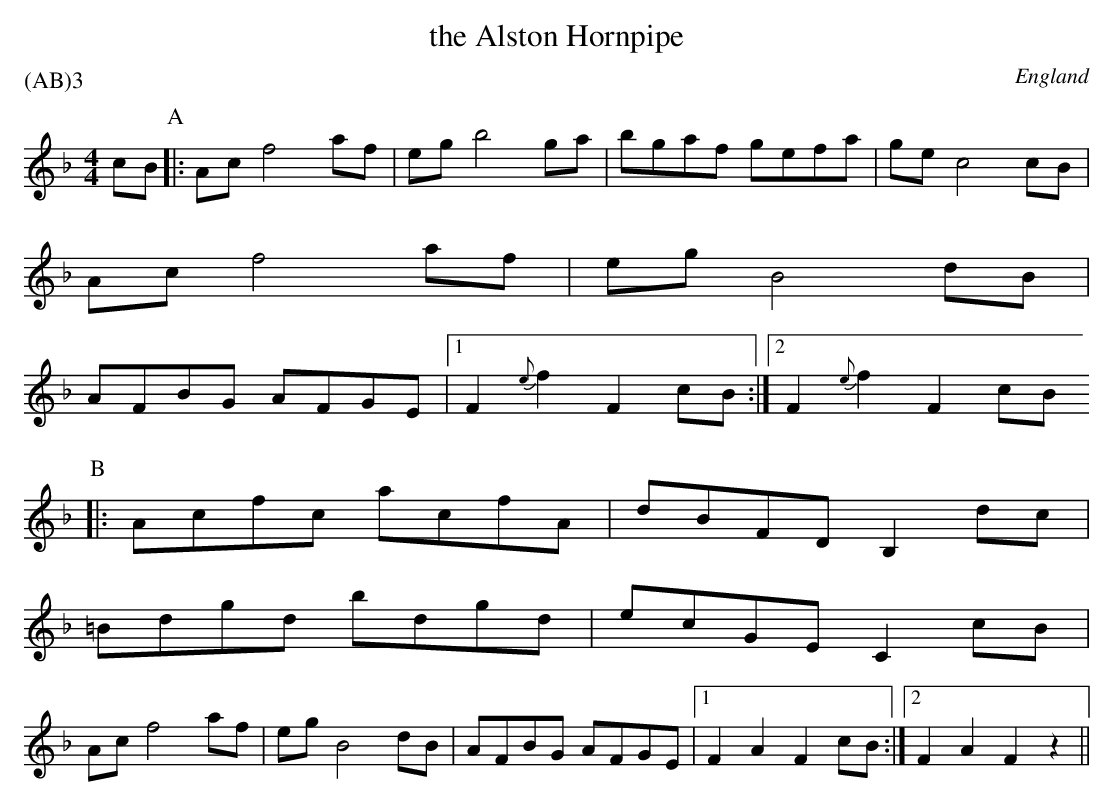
X:1
T:the Alston Hornpipe
P:(AB)3
M:4/4
O:England
K:F
cB \
P:A
|:  Acf4 af| egb4ga| \
bgaf gefa| gec4 cB|
Acf4 af| egB4dB|
AFBG AFGE|1 F2{e}f2 F2  cB  :|2  F2{e}f2 F2  cB
P:B
|: Acfc acfA| dBFD B,2dc|
=Bdgd bdgd| ecGE C2cB|
Acf4 af| egB4 dB| \
AFBG AFGE |1 F2A2 F2  cB :|2 F2A2 F2  z2 ||
